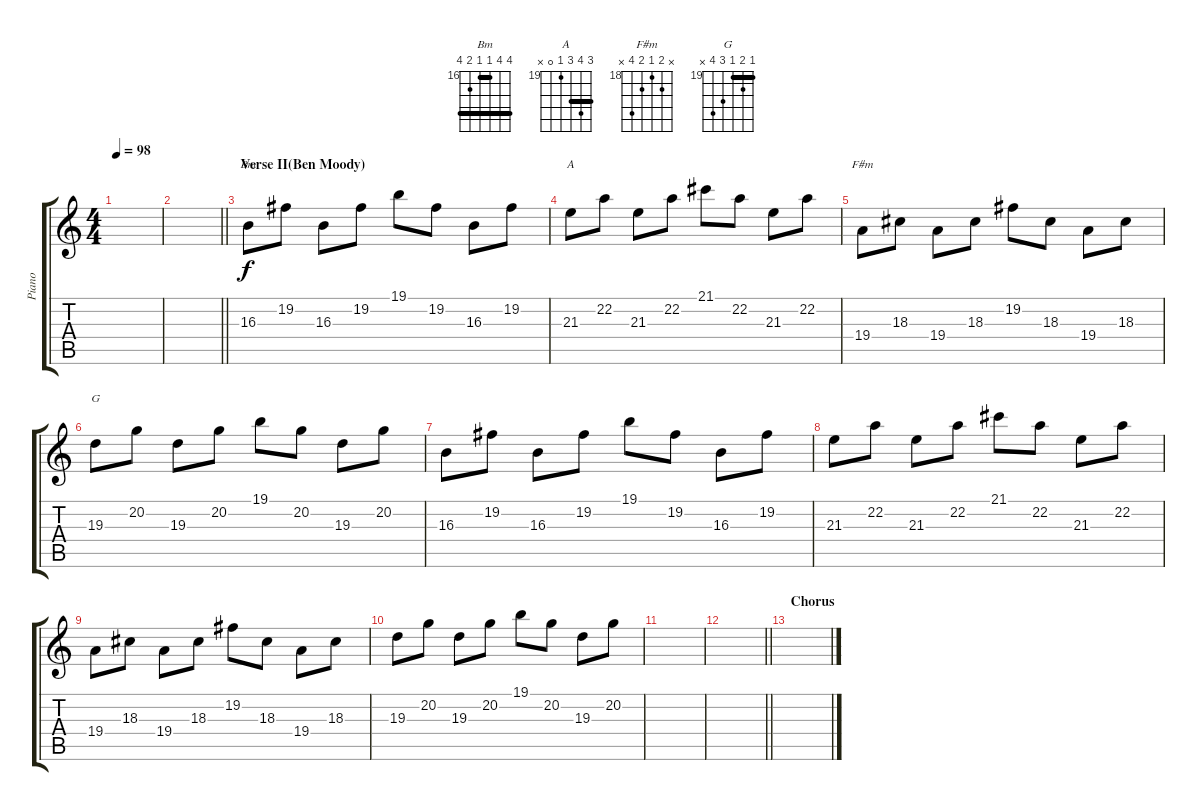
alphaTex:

\track ("Piano" "Piano") {instrument acousticgrandpiano}
\staff {score tabs}
\tuning (E4 B3 G3 D3 A2 E2) {hide}
\chord ("Bm" 19 19 16 16 17 19) {firstfret 16 barre (16 19)}
\chord ("A" 21 22 21 19 0 x) {firstfret 19 barre 21}
\chord ("F#m" x 19 18 19 21 x) {firstfret 18}
\chord ("G" 19 20 19 21 22 x) {firstfret 19 barre 19}
\ts (4 4)
\tempo 98
\clef g2
\ks c
|
\barLineRight lightlight
|
\section ("" "Verse II(Ben Moody)")
16.3.8{ch "Bm"} 19.2.8 16.3.8 19.2.8 19.1.8 19.2.8 16.3.8 19.2.8 |
21.3.8{ch "A"} 22.2.8 21.3.8 22.2.8 21.1.8 22.2.8 21.3.8 22.2.8 |
19.4.8{ch "F#m"} 18.3.8 19.4.8 18.3.8 19.2.8 18.3.8 19.4.8 18.3.8 |
19.3.8{ch "G"} 20.2.8 19.3.8 20.2.8 19.1.8 20.2.8 19.3.8 20.2.8 |
16.3.8 19.2.8 16.3.8 19.2.8 19.1.8 19.2.8 16.3.8 19.2.8 |
21.3.8 22.2.8 21.3.8 22.2.8 21.1.8 22.2.8 21.3.8 22.2.8 |
19.4.8 18.3.8 19.4.8 18.3.8 19.2.8 18.3.8 19.4.8 18.3.8 |
19.3.8 20.2.8 19.3.8 20.2.8 19.1.8 20.2.8 19.3.8 20.2.8 |
|
\barLineRight lightlight
|
\section ("" "Chorus")
